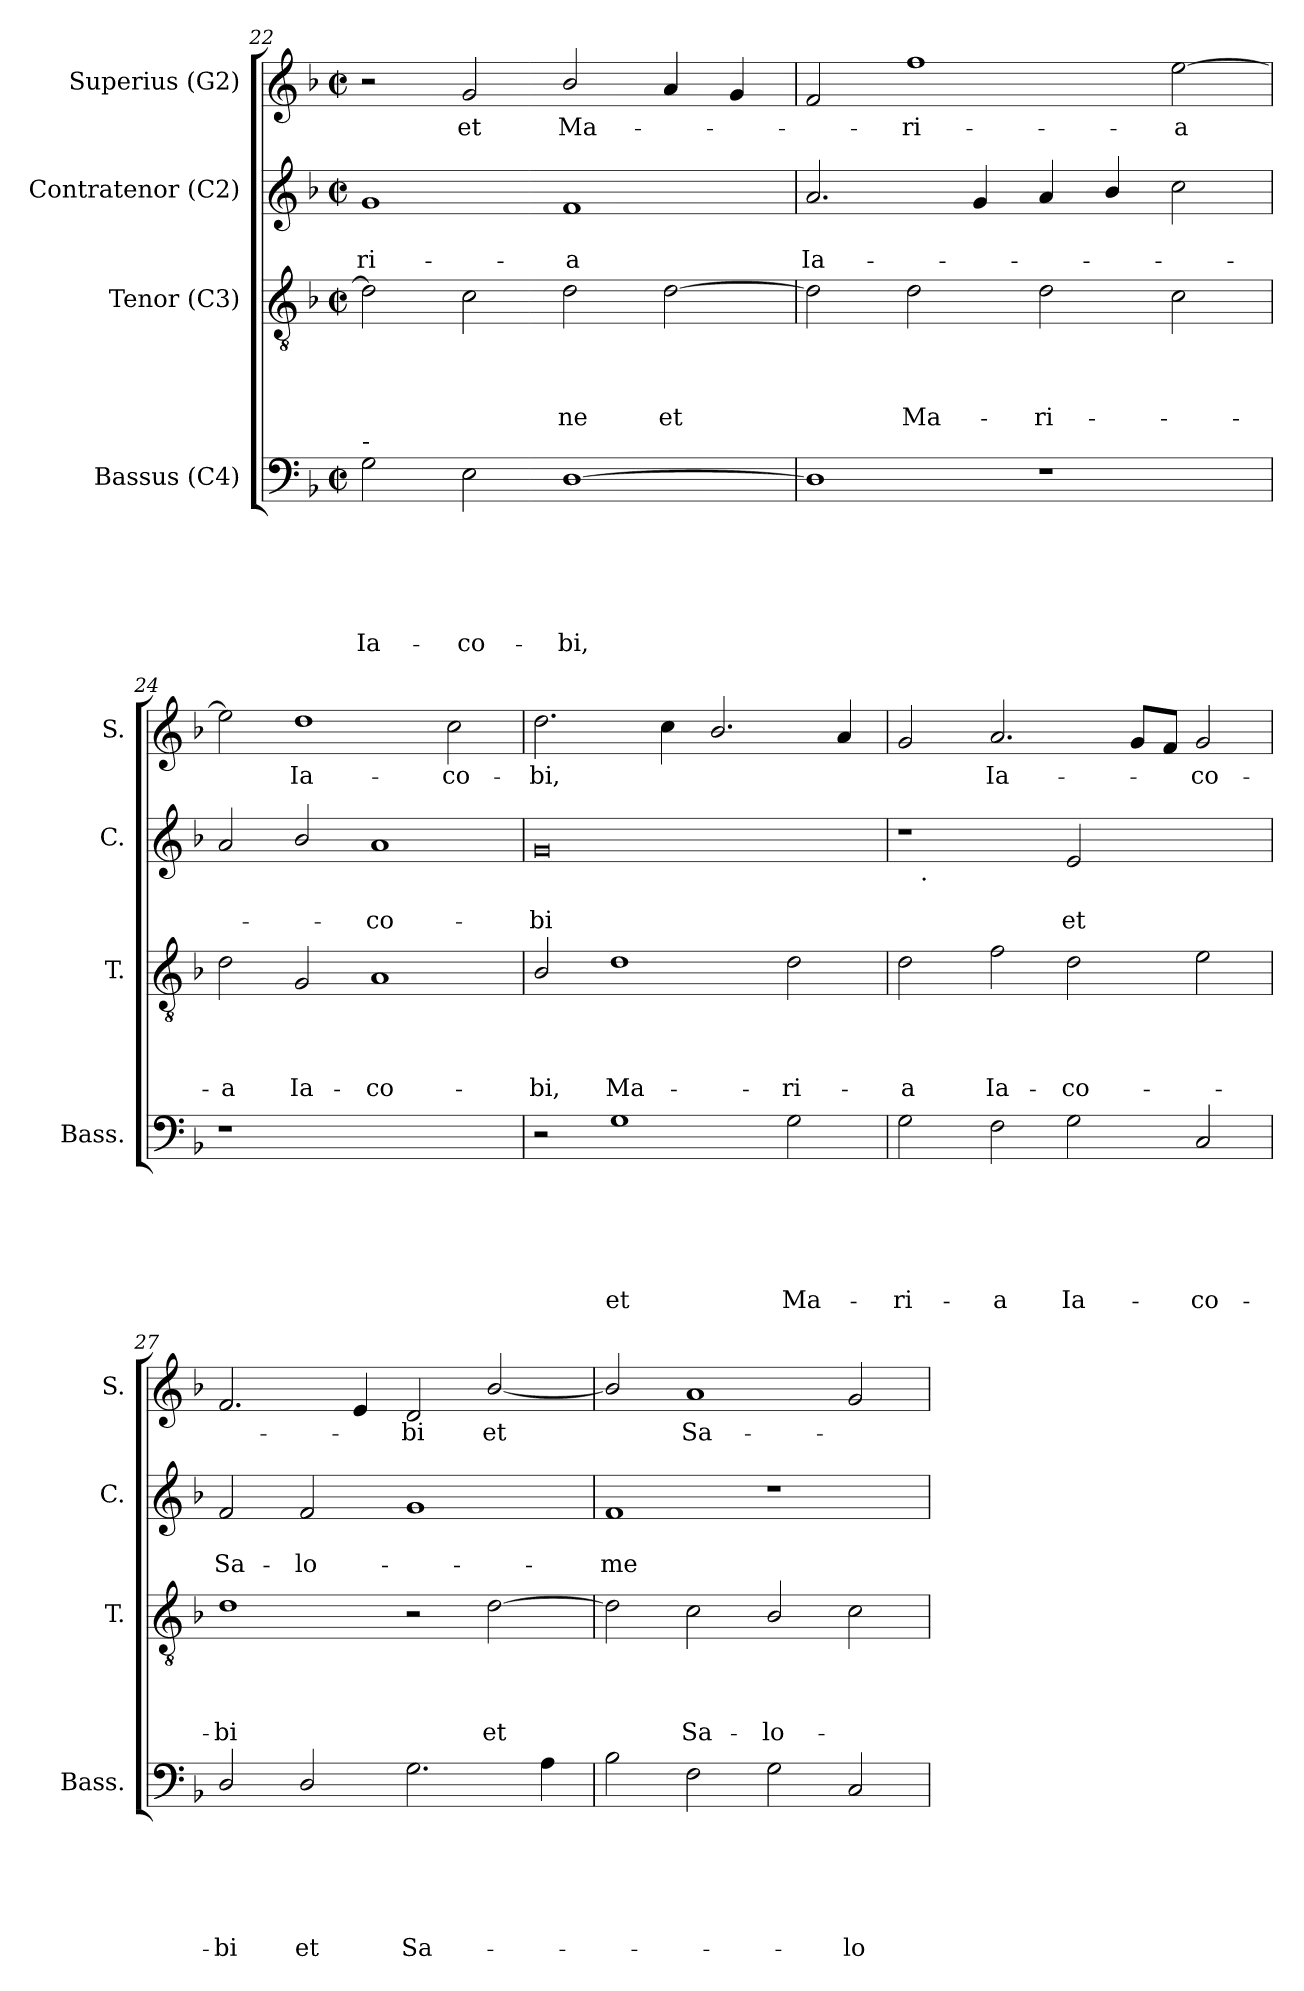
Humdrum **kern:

**kern	**text	**text	**text	**text	**text	**text	**kern	**text	**text	**text	**text	**kern	**text	**text	**kern	**text
*part4	*part4	*part4	*part4	*part4	*part4	*part4	*part3	*part3	*part3	*part3	*part3	*part2	*part2	*part2	*part1	*part1
*staff4	*staff4	*staff4	*staff4	*staff4	*staff4	*staff4	*staff3	*staff3	*staff3	*staff3	*staff3	*staff2	*staff2	*staff2	*staff1	*staff1
*I"Bassus (C4)	*	*	*	*	*	*	*I"Tenor (C3)	*	*	*	*	*I"Contratenor (C2)	*	*	*I"Superius (G2)	*
*I'Bass.	*	*	*	*	*	*	*I'T.	*	*	*	*	*I'C.	*	*	*I'S.	*
*clefF4	*	*	*	*	*	*	*clefGv2	*	*	*	*	*clefG2	*	*	*clefG2	*
*k[b-]	*	*	*	*	*	*	*k[b-]	*	*	*	*	*k[b-]	*	*	*k[b-]	*
*F:	*	*	*	*	*	*	*F:	*	*	*	*	*F:	*	*	*F:	*
*M2/2	*	*	*	*	*	*	*M2/2	*	*	*	*	*M2/2	*	*	*M2/2	*
*met(c|)	*	*	*	*	*	*	*met(c|)	*	*	*	*	*met(c|)	*	*	*met(c|)	*
=22	=22	=22	=22	=22	=22	=22	=22	=22	=22	=22	=22	=22	=22	=22	=22	=22
!LO:TX:a:t=-	!	!	!	!	!	!	!	!	!	!	!	!	!	!	!	!
!	!	!	!	!	!	!LO:LY:b	!	!	!	!	!	!	!	!LO:LY:b	!	!
2G\	.	.	.	.	.	Ia-	2d\]	.	.	.	.	1g	.	-ri-	2r	.
!	!	!	!	!	!	!LO:LY:b	!	!	!	!	!	!	!	!	!	!LO:LY:b
2E\	.	.	.	.	.	-co-	2c\	.	.	.	.	.	.	.	2g/	et
!	!	!	!	!	!	!LO:LY:b	!	!	!	!	!LO:LY:b	!	!	!LO:LY:b:rj	!	!LO:LY:b
[<1D	.	.	.	.	.	-bi,	2d\	.	.	.	-ne	1f	.	-a	2b-/	Ma-
!	!	!	!	!	!	!	!	!	!	!	!LO:LY:b	!	!	!	!	!
.	.	.	.	.	.	.	[>2d\	.	.	.	et	.	.	.	4a/	.
.	.	.	.	.	.	.	.	.	.	.	.	.	.	.	4g/	.
=23	=23	=23	=23	=23	=23	=23	=23	=23	=23	=23	=23	=23	=23	=23	=23	=23
!	!	!	!	!	!	!	!	!	!	!	!	!	!	!LO:LY:b	!	!
1D]	.	.	.	.	.	.	2d\]	.	.	.	.	2.a/	.	Ia-	2f/	.
!	!	!	!	!	!	!	!	!	!	!	!LO:LY:b	!	!	!	!	!LO:LY:b
.	.	.	.	.	.	.	2d\	.	.	.	Ma-	.	.	.	1ff	-ri-
.	.	.	.	.	.	.	.	.	.	.	.	4g/	.	.	.	.
!	!	!	!	!	!	!	!	!	!	!	!LO:LY:b	!	!	!	!	!
1r	.	.	.	.	.	.	2d\	.	.	.	-ri-	4a/	.	.	.	.
.	.	.	.	.	.	.	.	.	.	.	.	4b-/	.	.	.	.
!	!	!	!	!	!	!	!	!	!	!	!	!	!	!	!	!LO:LY:b:rj
.	.	.	.	.	.	.	2c\	.	.	.	.	2cc\	.	.	[>2ee\	-a
=24	=24	=24	=24	=24	=24	=24	=24	=24	=24	=24	=24	=24	=24	=24	=24	=24
!LO:N:vis=1	!	!	!	!	!	!	!	!	!	!	!LO:LY:b	!	!	!	!	!
1r	.	.	.	.	.	.	2d\	.	.	.	-a	2a/	.	.	2ee\]	.
!	!	!	!	!	!	!	!	!	!	!	!LO:LY:b	!	!	!	!	!LO:LY:b
.	.	.	.	.	.	.	2G/	.	.	.	Ia-	2b-/	.	.	1dd	Ia-
!	!	!	!	!	!	!	!	!	!	!	!LO:LY:b	!	!	!LO:LY:b	!	!
1ryy	.	.	.	.	.	.	1A	.	.	.	-co-	1a	.	-co-	.	.
!	!	!	!	!	!	!	!	!	!	!	!	!	!	!	!	!LO:LY:b
.	.	.	.	.	.	.	.	.	.	.	.	.	.	.	2cc\	-co-
!!LO:LB:g=z
=25	=25	=25	=25	=25	=25	=25	=25	=25	=25	=25	=25	=25	=25	=25	=25	=25
!	!	!	!	!	!	!	!	!	!	!	!LO:LY:b	!	!	!LO:LY:b:rj	!	!LO:LY:b
2r	.	.	.	.	.	.	2B-/	.	.	.	-bi,	0g	.	-bi	2.dd\	-bi,
!	!	!	!	!	!	!LO:LY:b	!	!	!	!	!LO:LY:b	!	!	!	!	!
1G	.	.	.	.	.	et	1d	.	.	.	Ma-	.	.	.	.	.
.	.	.	.	.	.	.	.	.	.	.	.	.	.	.	4cc\	.
.	.	.	.	.	.	.	.	.	.	.	.	.	.	.	2.b-/	.
!	!	!	!	!	!	!LO:LY:b	!	!	!	!	!LO:LY:b	!	!	!	!	!
2G\	.	.	.	.	.	Ma-	2d\	.	.	.	-ri-	.	.	.	.	.
.	.	.	.	.	.	.	.	.	.	.	.	.	.	.	4a/	.
=26	=26	=26	=26	=26	=26	=26	=26	=26	=26	=26	=26	=26	=26	=26	=26	=26
!	!	!	!	!	!	!LO:LY:b	!	!	!	!	!LO:LY:b	!	!	!	!	!
*	*	*	*	*	*	*	*	*	*	*	*	*^	*	*	*	*
2G\	.	.	.	.	.	-ri-	2d\	.	.	.	-a	1r	16ryy	.	.	2g/	.
!	!	!	!	!	!	!	!	!	!	!	!	!	!LO:TX:b:t=.	!	!	!	!
.	.	.	.	.	.	.	.	.	.	.	.	.	1ryy	.	.	.	.
!	!	!	!	!	!	!LO:LY:b	!	!	!	!	!LO:LY:b	!	!	!	!	!	!LO:LY:b
2F\	.	.	.	.	.	-a	2f\	.	.	.	Ia-	.	.	.	.	2.a/	Ia-
!	!	!	!	!	!	!LO:LY:b	!	!	!	!	!LO:LY:b	!	!	!	!LO:LY:b	!	!
2G\	.	.	.	.	.	Ia-	2d\	.	.	.	-co-	2e/	.	.	et	.	.
.	.	.	.	.	.	.	.	.	.	.	.	.	2...ryy	.	.	.	.
.	.	.	.	.	.	.	.	.	.	.	.	.	.	.	.	8g/L	.
.	.	.	.	.	.	.	.	.	.	.	.	.	.	.	.	8f/J	.
!	!	!	!	!	!	!LO:LY:b	!	!	!	!	!	!	!	!	!	!	!LO:LY:b
2C/	.	.	.	.	.	-co-	2e\	.	.	.	.	2ryy	.	.	.	2g/	-co-
=27	=27	=27	=27	=27	=27	=27	=27	=27	=27	=27	=27	=27	=27	=27	=27	=27	=27
!	!	!	!	!	!	!LO:LY:b	!	!	!	!	!LO:LY:b	!	!	!	!LO:LY:b	!	!
*	*	*	*	*	*	*	*	*	*	*	*	*v	*v	*	*	*	*
2D/	.	.	.	.	.	-bi	1d	.	.	.	-bi	2f/	.	Sa-	2.f/	.
!	!	!	!	!	!	!LO:LY:b	!	!	!	!	!	!	!	!LO:LY:b	!	!
2D/	.	.	.	.	.	et	.	.	.	.	.	2f/	.	-lo-	.	.
.	.	.	.	.	.	.	.	.	.	.	.	.	.	.	4e/	.
!	!	!	!	!	!	!LO:LY:b	!	!	!	!	!	!	!	!	!	!LO:LY:b
2.G\	.	.	.	.	.	Sa-	2r	.	.	.	.	1g	.	.	2d/	-bi
!	!	!	!	!	!	!	!	!	!	!	!LO:LY:b	!	!	!	!	!LO:LY:b
.	.	.	.	.	.	.	[>2d\	.	.	.	et	.	.	.	[<2b-/	et
4A\	.	.	.	.	.	.	.	.	.	.	.	.	.	.	.	.
=28	=28	=28	=28	=28	=28	=28	=28	=28	=28	=28	=28	=28	=28	=28	=28	=28
!	!	!	!	!	!	!	!	!	!	!	!	!	!	!LO:LY:b	!	!
2B-\	.	.	.	.	.	.	2d\]	.	.	.	.	1f	.	-me	2b-/]	.
!	!	!	!	!	!	!	!	!	!	!	!LO:LY:b	!	!	!	!	!LO:LY:b
2F\	.	.	.	.	.	.	2c\	.	.	.	Sa-	.	.	.	1a	Sa-
!	!	!	!	!	!	!	!	!	!	!	!LO:LY:b	!	!	!	!	!
2G\	.	.	.	.	.	.	2B-/	.	.	.	-lo-	1r	.	.	.	.
!	!	!	!	!	!	!LO:LY:b	!	!	!	!	!	!	!	!	!	!
2C/	.	.	.	.	.	-lo-	2c\	.	.	.	.	.	.	.	2g/	.
=	=	=	=	=	=	=	=	=	=	=	=	=	=	=	=	=
*-	*-	*-	*-	*-	*-	*-	*-	*-	*-	*-	*-	*-	*-	*-	*-	*-
